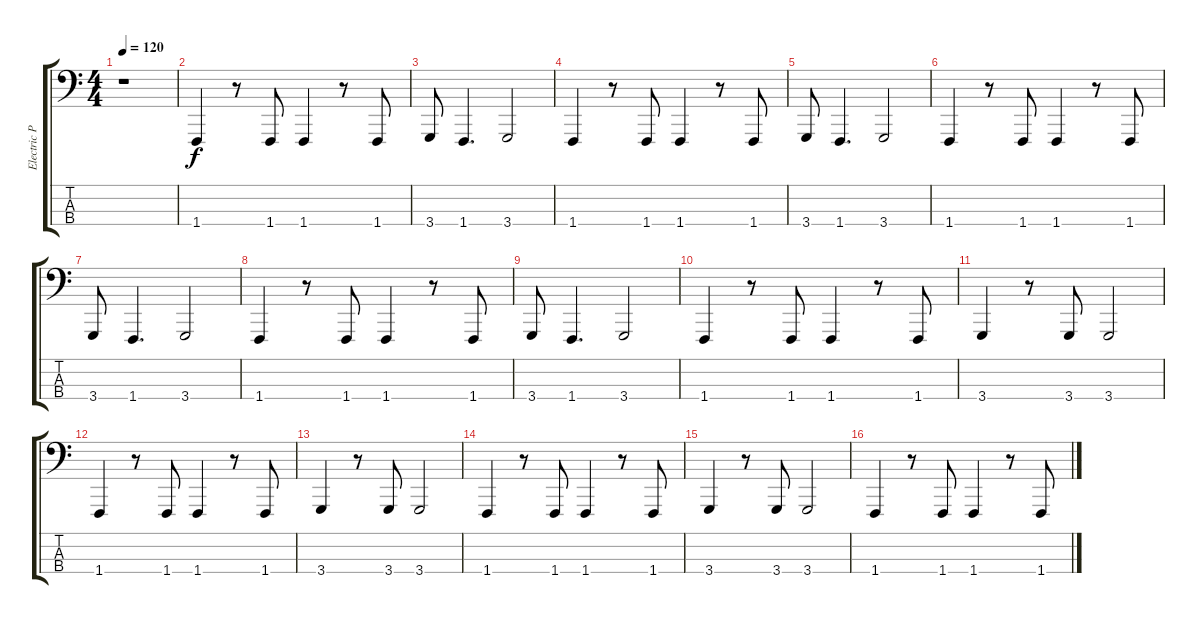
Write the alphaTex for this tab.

\track ("Electric Piano B2" "Electric P") {instrument drawbarorgan}
\staff {score tabs}
\tuning (G2 D2 A1 E1) {hide}
\ts (4 4)
\tempo 120
\clef f4
\ks c
r.1{dy f instrument drawbarorgan} |
1.4.4 r.8 1.4.8 1.4.4 r.8 1.4.8 |
3.4.8 1.4.4{d} 3.4.2 |
1.4.4 r.8 1.4.8 1.4.4 r.8 1.4.8 |
3.4.8 1.4.4{d} 3.4.2 |
1.4.4 r.8 1.4.8 1.4.4 r.8 1.4.8 |
3.4.8 1.4.4{d} 3.4.2 |
1.4.4 r.8 1.4.8 1.4.4 r.8 1.4.8 |
3.4.8 1.4.4{d} 3.4.2 |
1.4.4 r.8 1.4.8 1.4.4 r.8 1.4.8 |
3.4.4 r.8 3.4.8 3.4.2 |
1.4.4 r.8 1.4.8 1.4.4 r.8 1.4.8 |
3.4.4 r.8 3.4.8 3.4.2 |
1.4.4 r.8 1.4.8 1.4.4 r.8 1.4.8 |
3.4.4 r.8 3.4.8 3.4.2 |
1.4.4 r.8 1.4.8 1.4.4 r.8 1.4.8
